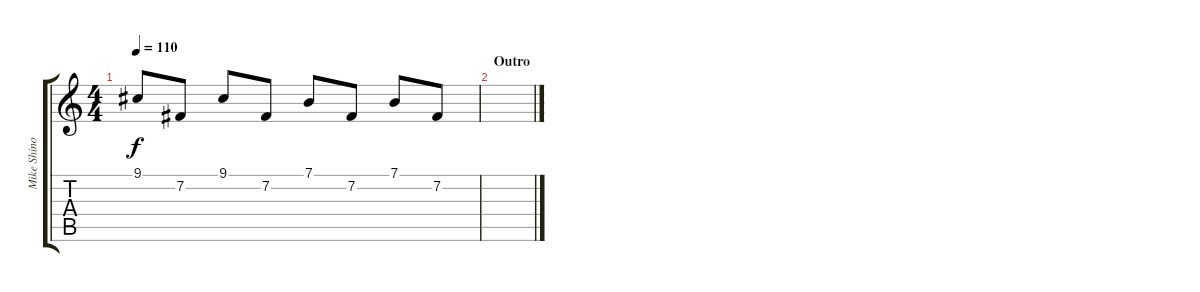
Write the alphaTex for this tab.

\track ("Mike Shinoda (Piano)" "Mike Shino") {instrument acousticgrandpiano}
\staff {score tabs}
\tuning (E4 B3 G3 D3 A2 E2) {hide}
\ts (4 4)
\tempo 110
\clef g2
\ks c
9.1.8{dy f} 7.2.8 9.1.8 7.2.8 7.1.8 7.2.8 7.1.8 7.2.8 |
\section ("" "Outro")
